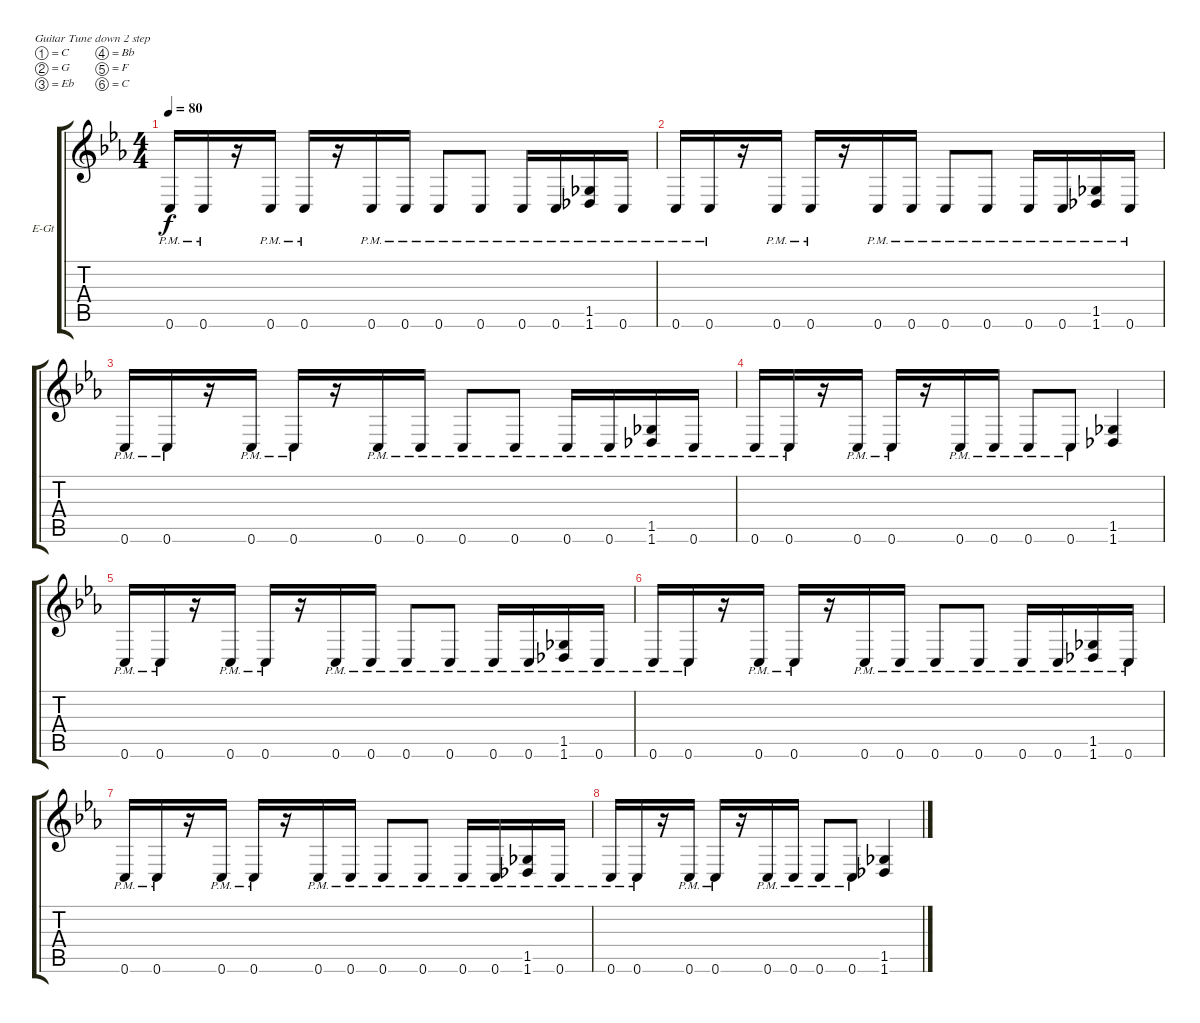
\defaultSystemsLayout 4
\bracketExtendMode groupsimilarinstruments
\firstSystemTrackNameOrientation horizontal
\otherSystemsTrackNameOrientation horizontal
\track ("Electric Guitar" "E-Gt") {instrument distortionguitar}
\staff {score tabs}
\tuning (C4 G3 Eb3 Bb2 F2 C2)
\ts (4 4)
\tempo 80
\clef g2
\scale
0.257848
\ks cminor
0.6{pm}.16{dy f} 0.6{pm}.16 r.16 0.6{pm}.16 0.6{pm}.16 r.16 0.6{pm}.16 0.6{pm}.16 0.6{pm}.8 0.6{pm}.8 0.6{pm}.16 0.6{pm}.16 (1.6 1.5{pm}).16 0.6{pm}.16 |
\scale
0.257848 0.6{pm}.16 0.6{pm}.16 r.16 0.6{pm}.16 0.6{pm}.16 r.16 0.6{pm}.16 0.6{pm}.16 0.6{pm}.8 0.6{pm}.8 0.6{pm}.16 0.6{pm}.16 (1.6 1.5{pm}).16 0.6{pm}.16 |
\scale
0.257848 0.6{pm}.16 0.6{pm}.16 r.16 0.6{pm}.16 0.6{pm}.16 r.16 0.6{pm}.16 0.6{pm}.16 0.6{pm}.8 0.6{pm}.8 0.6{pm}.16 0.6{pm}.16 (1.6 1.5{pm}).16 0.6{pm}.16 |
\scale
0.226457 0.6{pm}.16 0.6{pm}.16 r.16 0.6{pm}.16 0.6{pm}.16 r.16 0.6{pm}.16 0.6{pm}.16 0.6{pm}.8 0.6{pm}.8 (1.6 1.5).4 |
\scale
0.257848 0.6{pm}.16 0.6{pm}.16 r.16 0.6{pm}.16 0.6{pm}.16 r.16 0.6{pm}.16 0.6{pm}.16 0.6{pm}.8 0.6{pm}.8 0.6{pm}.16 0.6{pm}.16 (1.6 1.5{pm}).16 0.6{pm}.16 |
\scale
0.257848 0.6{pm}.16 0.6{pm}.16 r.16 0.6{pm}.16 0.6{pm}.16 r.16 0.6{pm}.16 0.6{pm}.16 0.6{pm}.8 0.6{pm}.8 0.6{pm}.16 0.6{pm}.16 (1.6 1.5{pm}).16 0.6{pm}.16 |
\scale
0.257848 0.6{pm}.16 0.6{pm}.16 r.16 0.6{pm}.16 0.6{pm}.16 r.16 0.6{pm}.16 0.6{pm}.16 0.6{pm}.8 0.6{pm}.8 0.6{pm}.16 0.6{pm}.16 (1.6 1.5{pm}).16 0.6{pm}.16 |
\scale
0.226457 0.6{pm}.16 0.6{pm}.16 r.16 0.6{pm}.16 0.6{pm}.16 r.16 0.6{pm}.16 0.6{pm}.16 0.6{pm}.8 0.6{pm}.8 (1.6 1.5).4
